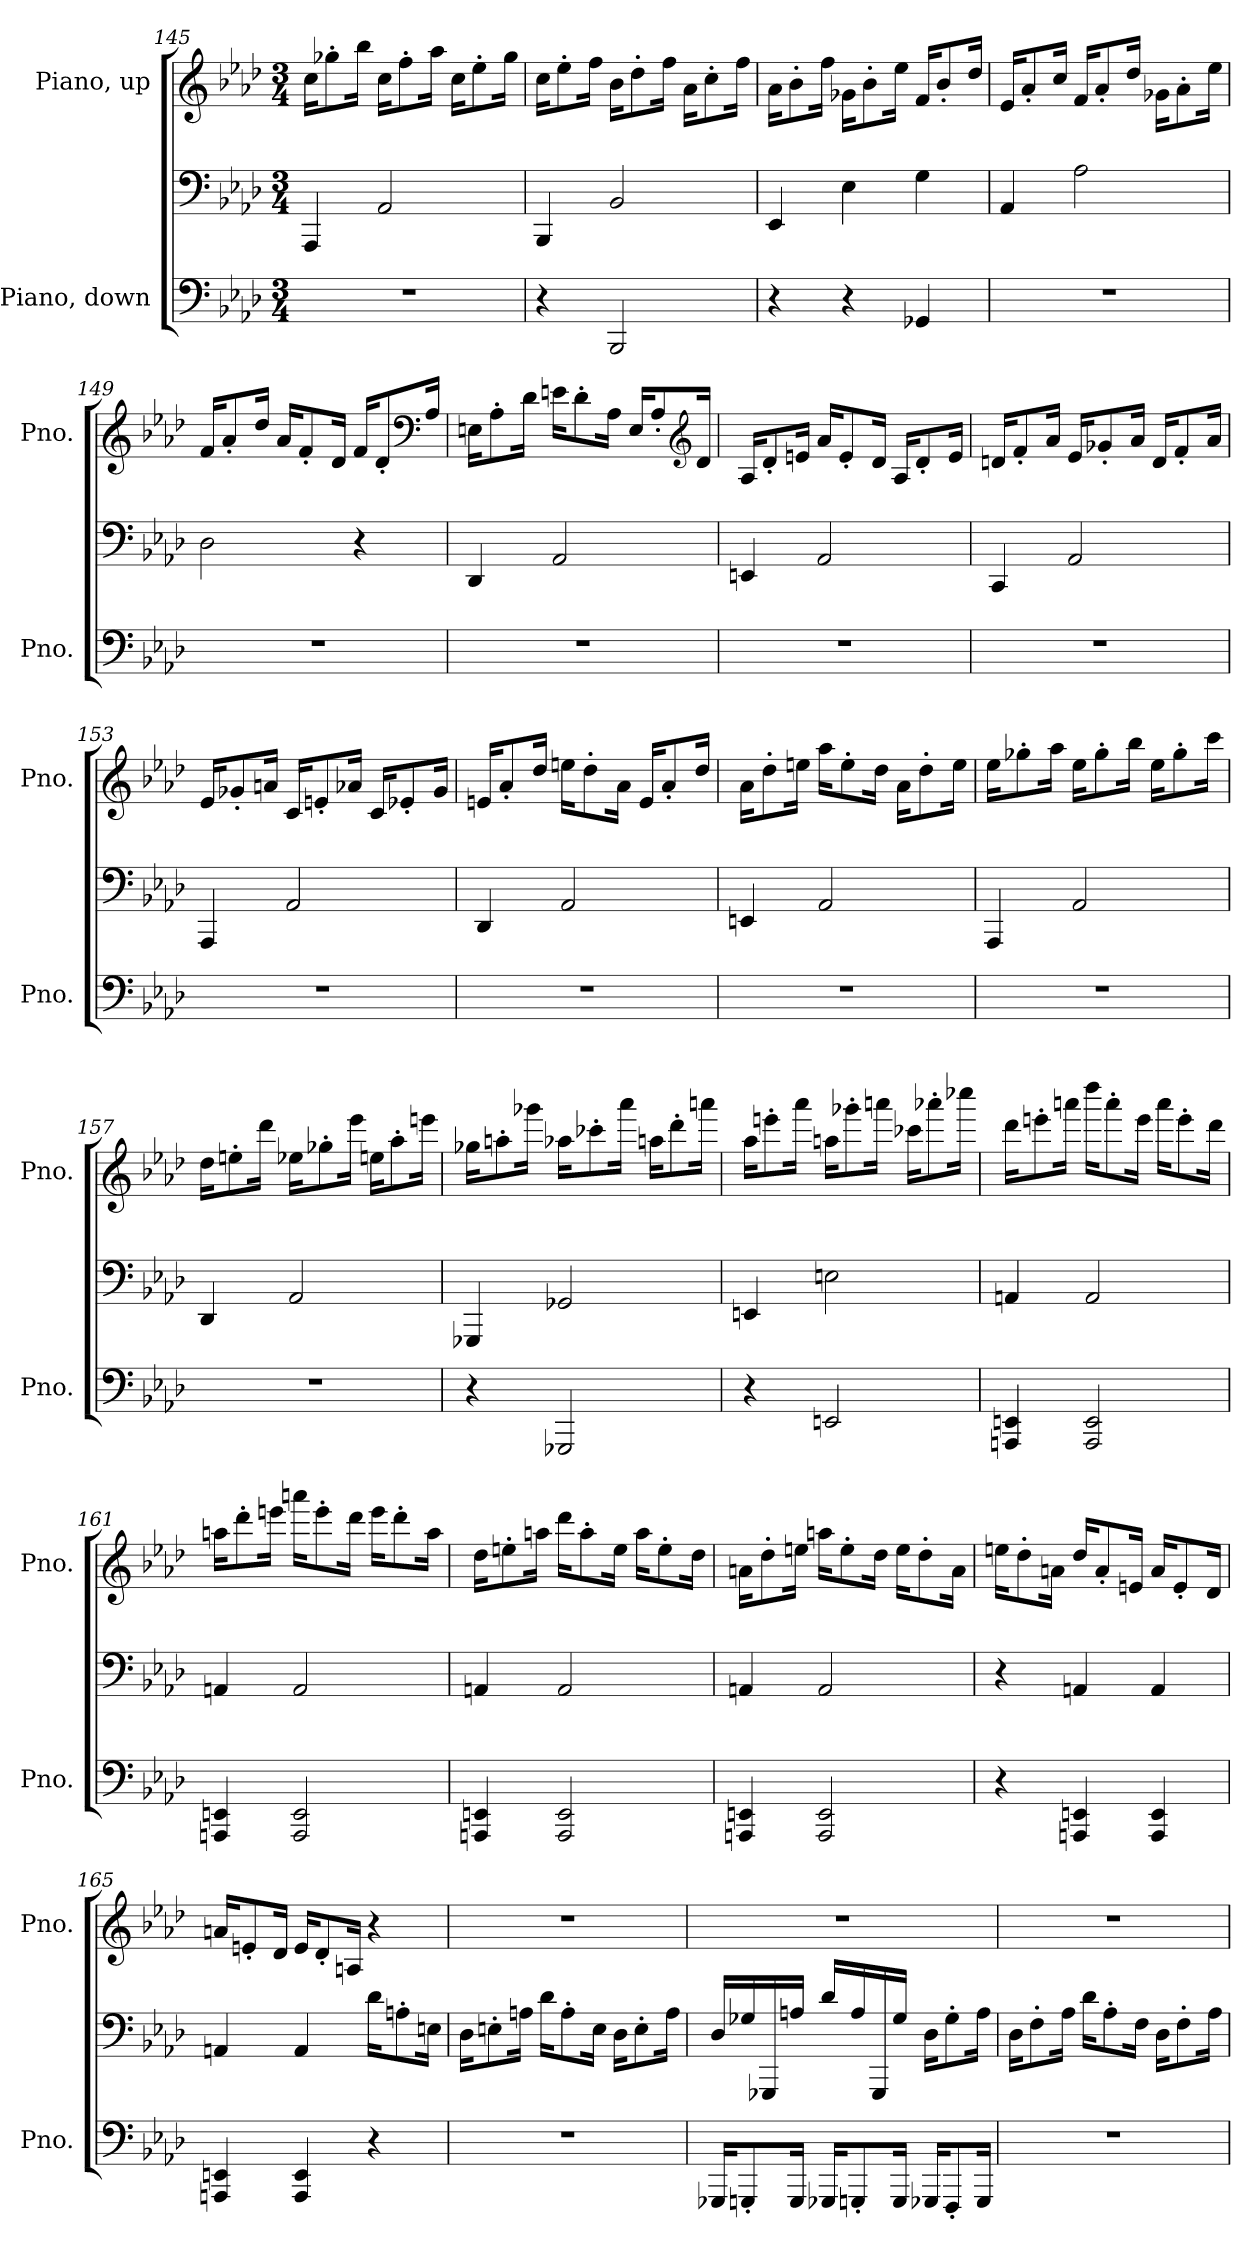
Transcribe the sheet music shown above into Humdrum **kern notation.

**kern	**kern	**kern
*part2	*part2	*part1
*staff3	*staff2	*staff1
*I"Piano, down	*	*I"Piano, up
*I'Pno.	*	*I'Pno.
*clefF4	*clefF4	*clefG2
*k[b-e-a-d-]	*k[b-e-a-d-]	*k[b-e-a-d-]
*M3/4	*M3/4	*M3/4
=145	=145	=145
2.r	4AAA-/	16cc\KL
.	.	8gg-X'\
.	.	16bb-\Jk
.	2AA-/	16cc\KL
.	.	8ff'\
.	.	16aa-\Jk
.	.	16cc\KL
.	.	8ee-'\
.	.	16gg-\Jk
=146	=146	=146
4r	4BBB-/	16cc\KL
.	.	8ee-'\
.	.	16ff\Jk
2BBB-/	2BB-/	16b-\KL
.	.	8dd-'\
.	.	16ff\Jk
.	.	16a-\KL
.	.	8cc'\
.	.	16ff\Jk
=147	=147	=147
4r	4EE-/	16a-\KL
.	.	8b-'\
.	.	16ff\Jk
4r	4E-\	16g-X\KL
.	.	8b-'\
.	.	16ee-\Jk
4GG-X/	4G\	16f/KL
.	.	8b-'/
.	.	16dd-/Jk
!!LO:LB:g=z
=148	=148	=148
2.r	4AA-/	16e-/KL
.	.	8a-'/
.	.	16cc/Jk
.	2A-\	16f/KL
.	.	8a-'/
.	.	16dd-/Jk
.	.	16g-X\KL
.	.	8a-'\
.	.	16ee-\Jk
=149	=149	=149
2.r	2D-\	16f/KL
.	.	8a-'/
.	.	16dd-/Jk
.	.	16a-/KL
.	.	8f'/
.	.	16d-/Jk
.	4r	16f/KL
.	.	8d-'/
*	*	*clefF4
.	.	16A-/Jk
=150	=150	=150
2.r	4DD-/	16En\KL
.	.	8A-'\
.	.	16d-\Jk
.	2AA-/	16en\KL
.	.	8d-'\
.	.	16A-\Jk
.	.	16E/KL
.	.	8A-'/
*	*	*clefG2
.	.	16d-/Jk
!!LO:LB:g=z
=151	=151	=151
2.r	4EEn/	16A-/KL
.	.	8d-'/
.	.	16en/Jk
.	2AA-/	16a-/KL
.	.	8e'/
.	.	16d-/Jk
.	.	16A-/KL
.	.	8d-'/
.	.	16e/Jk
=152	=152	=152
2.r	4CC/	16dn/KL
.	.	8f'/
.	.	16a-/Jk
.	2AA-/	16e-/KL
.	.	8g-X'/
.	.	16a-/Jk
.	.	16d/KL
.	.	8f'/
.	.	16a-/Jk
=153	=153	=153
2.r	4AAA-/	16e-/KL
.	.	8g-X'/
.	.	16an/Jk
.	2AA-/	16c/KL
.	.	8en'/
.	.	16a-X/Jk
.	.	16c/KL
.	.	8e-X'/
.	.	16g-/Jk
!!LO:LB:g=z
=154	=154	=154
2.r	4DD-/	16en/KL
.	.	8a-'/
.	.	16dd-/Jk
.	2AA-/	16een\KL
.	.	8dd-'\
.	.	16a-\Jk
.	.	16e/KL
.	.	8a-'/
.	.	16dd-/Jk
=155	=155	=155
2.r	4EEn/	16a-\KL
.	.	8dd-'\
.	.	16een\Jk
.	2AA-/	16aa-\KL
.	.	8ee'\
.	.	16dd-\Jk
.	.	16a-\KL
.	.	8dd-'\
.	.	16ee\Jk
=156	=156	=156
2.r	4AAA-/	16ee-\KL
.	.	8gg-X'\
.	.	16aa-\Jk
.	2AA-/	16ee-\KL
.	.	8gg-'\
.	.	16bb-\Jk
.	.	16ee-\KL
.	.	8gg-'\
.	.	16ccc\Jk
!!LO:PB:g=z
=157	=157	=157
2.r	4DD-/	16dd-\KL
.	.	8een'\
.	.	16ddd-\Jk
.	2AA-/	16ee-X\KL
.	.	8gg-X'\
.	.	16eee-\Jk
.	.	16een\KL
.	.	8aa-'\
.	.	16eeen\Jk
=158	=158	=158
4r	4GGG-X/	16gg-X\KL
.	.	8aan'\
.	.	16ggg-X\Jk
2GGG-X/	2GG-X/	16aa-X\KL
.	.	8ccc-X'\
.	.	16aaa-\Jk
.	.	16aan\KL
.	.	8ddd-'\
.	.	16aaan\Jk
!!LO:LB:g=z
=159	=159	=159
4r	4EEn/	16aa-\KL
.	.	8eeen'\
.	.	16aaa-\Jk
2EEn/	2En\	16aan\KL
.	.	8ggg-X'\
.	.	16aaan\Jk
.	.	16ccc-X\KL
.	.	8aaa-X'\
.	.	16cccc-X\Jk
=160	=160	=160
4AAAn/ 4EEn/	4AAn/	16ddd-\KL
.	.	8eeen'\
.	.	16aaan\Jk
2AAA/ 2EE/	2AA/	16dddd-\KL
.	.	8aaa'\
.	.	16eee\Jk
.	.	16aaa\KL
.	.	8eee'\
.	.	16ddd-\Jk
!!LO:LB:g=z
=161	=161	=161
4AAAn/ 4EEn/	4AAn/	16aan\KL
.	.	8ddd-'\
.	.	16eeen\Jk
2AAA/ 2EE/	2AA/	16aaan\KL
.	.	8eee'\
.	.	16ddd-\Jk
.	.	16eee\KL
.	.	8ddd-'\
.	.	16aa\Jk
=162	=162	=162
4AAAn/ 4EEn/	4AAn/	16dd-\KL
.	.	8een'\
.	.	16aan\Jk
2AAA/ 2EE/	2AA/	16ddd-\KL
.	.	8aa'\
.	.	16ee\Jk
.	.	16aa\KL
.	.	8ee'\
.	.	16dd-\Jk
=163	=163	=163
4AAAn/ 4EEn/	4AAn/	16an\KL
.	.	8dd-'\
.	.	16een\Jk
2AAA/ 2EE/	2AA/	16aan\KL
.	.	8ee'\
.	.	16dd-\Jk
.	.	16ee\KL
.	.	8dd-'\
.	.	16a\Jk
!!LO:LB:g=z
=164	=164	=164
4r	4r	16een\KL
.	.	8dd-'\
.	.	16an\Jk
4AAAn/ 4EEn/	4AAn/	16dd-/KL
.	.	8a'/
.	.	16en/Jk
4AAA/ 4EE/	4AA/	16a/KL
.	.	8e'/
.	.	16d-/Jk
=165	=165	=165
4AAAn/ 4EEn/	4AAn/	16an/KL
.	.	8en'/
.	.	16d-/Jk
4AAA/ 4EE/	4AA/	16e/KL
.	.	8d-'/
.	.	16An/Jk
4r	16d-\KL	4r
.	8An'\	.
.	16En\Jk	.
=166	=166	=166
2.r	16D-\KL	2.r
.	8En'\	.
.	16An\Jk	.
.	16d-\KL	.
.	8A'\	.
.	16E\Jk	.
.	16D-\KL	.
.	8E'\	.
.	16A\Jk	.
!!LO:PB:g=z
=167	=167	=167
16GGG-X/KL	16D-/LL	2.r
8GGGn'/	16G-X/	.
.	16GGG-X/	.
16GGG/Jk	16An/JJ	.
16GGG-X/KL	16d-/LL	.
8GGGn'/	16A/	.
.	16GGG-/	.
16GGG/Jk	16G-/JJ	.
16GGG-X/KL	16D-\KL	.
8FFF'/	8G-'\	.
16GGG-/Jk	16A\Jk	.
=168	=168	=168
2.r	16D-\KL	2.r
.	8F'\	.
.	16A-\Jk	.
.	16d-\KL	.
.	8A-'\	.
.	16F\Jk	.
.	16D-\KL	.
.	8F'\	.
.	16A-\Jk	.
=	=	=
*-	*-	*-
